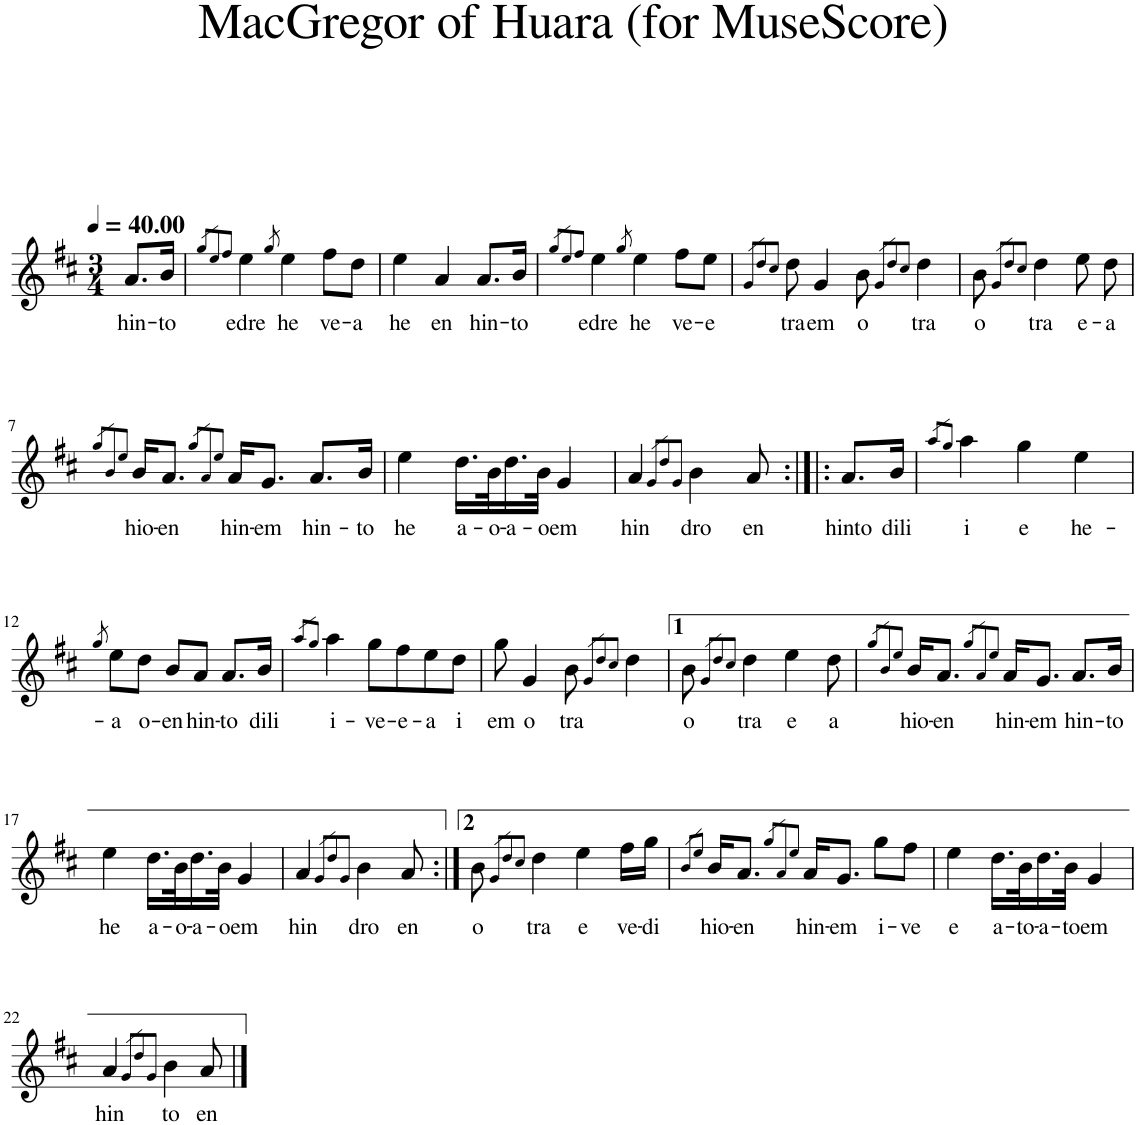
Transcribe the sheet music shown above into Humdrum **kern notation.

**kern	**text
*part1	*part1
*staff1	*staff1
*I"Bagpipe	*
*I'Bagp.	*
*clefG2	*
*k[f#c#]	*
*D:	*
*M3/4	*
*MM40	*
=1	=1
!	!LO:LY:b
8.a/L	hin-
!	!LO:LY:b
16b/Jk	-to
=2	=2
8qgg/L	.
8qee/	.
8qff#/J	.
!	!LO:LY:b
4ee\	edre
8qgg/	.
!	!LO:LY:b
4ee\	he
!	!LO:LY:b
8ff#\L	ve-
!	!LO:LY:b
8dd\J	-a
=3	=3
!	!LO:LY:b
4ee\	he
!	!LO:LY:b
4a/	en
!	!LO:LY:b
8.a/L	hin-
!	!LO:LY:b
16b/Jk	-to
=4	=4
8qgg/L	.
8qee/	.
8qff#/J	.
!	!LO:LY:b
4ee\	edre
8qgg/	.
!	!LO:LY:b
4ee\	he
!	!LO:LY:b
8ff#\L	ve-
!	!LO:LY:b
8ee\J	-e
=5	=5
8qg/L	.
8qdd/	.
8qcc#/J	.
!	!LO:LY:b
8dd\	tra
!	!LO:LY:b
4g/	em
!	!LO:LY:b
8b\	o
8qg/L	.
8qdd/	.
8qcc#/J	.
!	!LO:LY:b
4dd\	tra
=6	=6
!	!LO:LY:b
8b\	o
8qg/L	.
8qdd/	.
8qcc#/J	.
!	!LO:LY:b
4dd\	tra
!	!LO:LY:b
8ee\	e-
!	!LO:LY:b
8dd\	-a
!!LO:LB:g=z
=7	=7
8qgg/L	.
8qb/	.
8qee/J	.
!	!LO:LY:b
16b/KL	hio-
!	!LO:LY:b
8.a/J	-en
8qgg/L	.
8qa/	.
8qee/J	.
!	!LO:LY:b
16a/KL	hin-
!	!LO:LY:b
8.g/J	-em
!	!LO:LY:b
8.a/L	hin-
!	!LO:LY:b
16b/Jk	-to
=8	=8
!	!LO:LY:b
4ee\	he
!	!LO:LY:b
16.dd\LL	a-
!	!LO:LY:b
32b\K	-o-
!	!LO:LY:b
16.dd\	-a-
!	!LO:LY:b
32b\JJk	-o
!	!LO:LY:b
4g/	em
=9	=9
!	!LO:LY:b
4a/	hin
8qg/L	.
8qdd/	.
8qg/J	.
!	!LO:LY:b
4b\	dro
!	!LO:LY:b
8a/	en
=10:|!|:	=10:|!|:
!	!LO:LY:b
8.a/L	hinto
!	!LO:LY:b
16b/Jk	dili
=11	=11
8qaa/L	.
8qgg/J	.
!	!LO:LY:b
4aa\	i
!	!LO:LY:b
4gg\	e
!	!LO:LY:b
4ee\	he-
!!LO:LB:g=z
=12	=12
8qgg/	.
!	!LO:LY:b
8ee\L	-a
!	!LO:LY:b
8dd\J	o-
!	!LO:LY:b
8b/L	-en
!	!LO:LY:b
8a/J	hin-
!	!LO:LY:b
8.a/L	-to
!	!LO:LY:b
16b/Jk	dili
=13	=13
8qaa/L	.
8qgg/J	.
!	!LO:LY:b
4aa\	i-
!	!LO:LY:b
8gg\L	-ve-
!	!LO:LY:b
8ff#\	-e-
!	!LO:LY:b
8ee\	-a
!	!LO:LY:b
8dd\J	i
=14	=14
!	!LO:LY:b
8gg\	em
!	!LO:LY:b
4g/	o
!	!LO:LY:b
8b\	tra
8qg/L	.
8qdd/	.
8qcc#/J	.
4dd\	.
=15	=15
!	!LO:LY:b
8b\	o
8qg/L	.
8qdd/	.
8qcc#/J	.
!	!LO:LY:b
4dd\	tra
!	!LO:LY:b
4ee\	e
!	!LO:LY:b
8dd\	a
=16	=16
8qgg/L	.
8qb/	.
8qee/J	.
!	!LO:LY:b
16b/KL	hio-
!	!LO:LY:b
8.a/J	-en
8qgg/L	.
8qa/	.
8qee/J	.
!	!LO:LY:b
16a/KL	hin-
!	!LO:LY:b
8.g/J	-em
!	!LO:LY:b
8.a/L	hin-
!	!LO:LY:b
16b/Jk	-to
!!LO:LB:g=z
=17	=17
!	!LO:LY:b
4ee\	he
!	!LO:LY:b
16.dd\LL	a-
!	!LO:LY:b
32b\K	-o-
!	!LO:LY:b
16.dd\	-a-
!	!LO:LY:b
32b\JJk	-o
!	!LO:LY:b
4g/	em
=18	=18
!	!LO:LY:b
4a/	hin
8qg/L	.
8qdd/	.
8qg/J	.
!	!LO:LY:b
4b\	dro
!	!LO:LY:b
8a/	en
=19:|!	=19:|!
!	!LO:LY:b
8b\	o
8qg/L	.
8qdd/	.
8qcc#/J	.
!	!LO:LY:b
4dd\	tra
!	!LO:LY:b
4ee\	e
!	!LO:LY:b
16ff#\LL	ve-
!	!LO:LY:b
16gg\JJ	-di
=20	=20
8qb/L	.
8qee/J	.
!	!LO:LY:b
16b/KL	hio-
!	!LO:LY:b
8.a/J	-en
8qgg/L	.
8qa/	.
8qee/J	.
!	!LO:LY:b
16a/KL	hin-
!	!LO:LY:b
8.g/J	-em
!	!LO:LY:b
8gg\L	i-
!	!LO:LY:b
8ff#\J	-ve
=21	=21
!	!LO:LY:b
4ee\	e
!	!LO:LY:b
16.dd\LL	a-
!	!LO:LY:b
32b\K	-to-
!	!LO:LY:b
16.dd\	-a-
!	!LO:LY:b
32b\JJk	-to
!	!LO:LY:b
4g/	em
!!LO:LB:g=z
=22	=22
!	!LO:LY:b
4a/	hin
8qg/L	.
8qdd/	.
8qg/J	.
!	!LO:LY:b
4b\	to
!	!LO:LY:b
8a/	en
==	==
*-	*-
